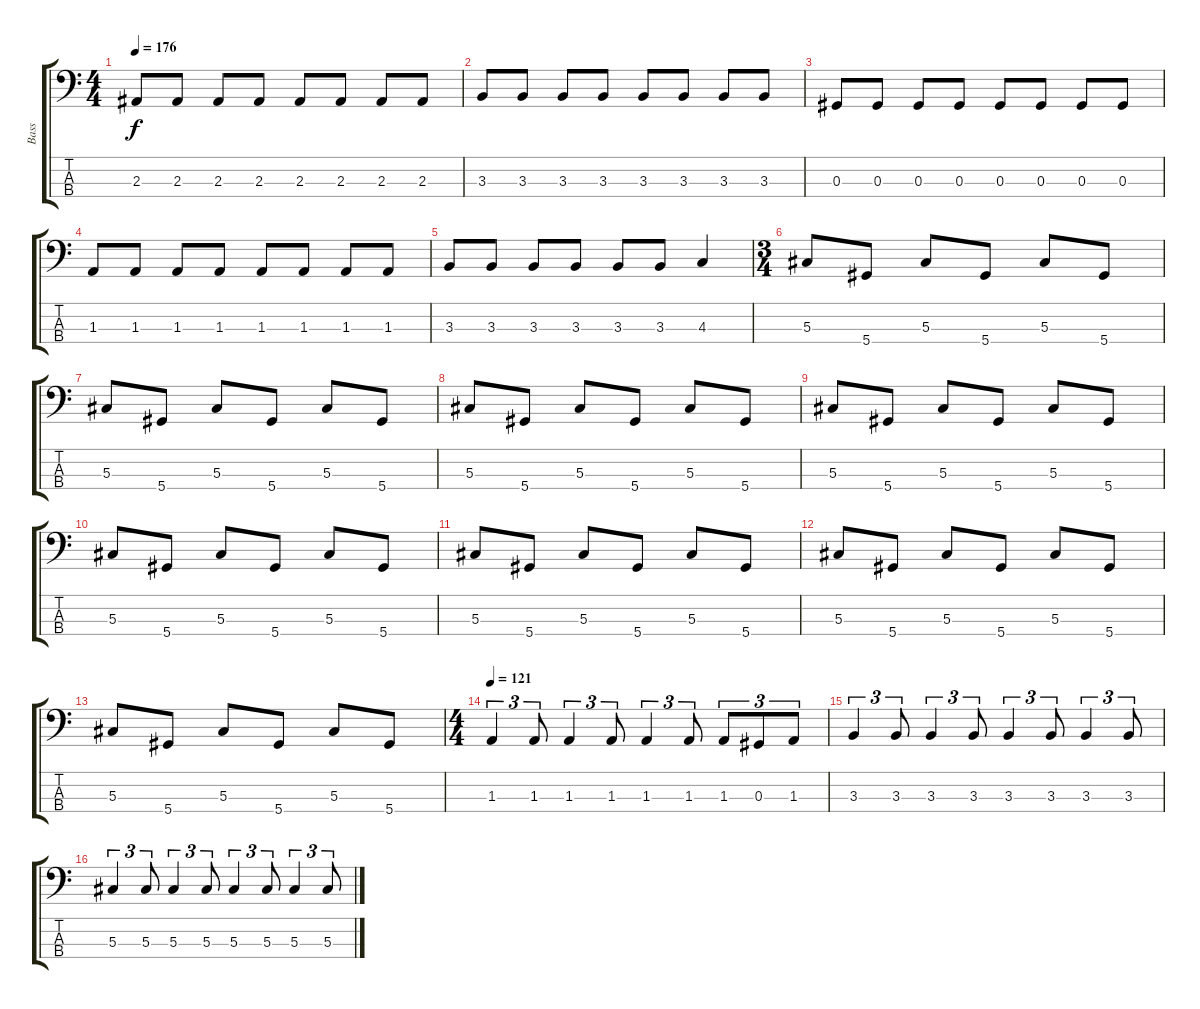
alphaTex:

\track ("Bass" "Bass") {instrument electricbassfinger}
\staff {score tabs}
\tuning (Gb2 Db2 Ab1 Eb1) {hide}
\ts (4 4)
\tempo 176
\clef f4
\ks c
2.3.8{dy f} 2.3.8 2.3.8 2.3.8 2.3.8 2.3.8 2.3.8 2.3.8 |
3.3.8 3.3.8 3.3.8 3.3.8 3.3.8 3.3.8 3.3.8 3.3.8 |
0.3.8 0.3.8 0.3.8 0.3.8 0.3.8 0.3.8 0.3.8 0.3.8 |
1.3.8 1.3.8 1.3.8 1.3.8 1.3.8 1.3.8 1.3.8 1.3.8 |
3.3.8 3.3.8 3.3.8 3.3.8 3.3.8 3.3.8 4.3.4 |
\ts (3 4)
5.3.8 5.4.8 5.3.8 5.4.8 5.3.8 5.4.8 |
5.3.8 5.4.8 5.3.8 5.4.8 5.3.8 5.4.8 |
5.3.8 5.4.8 5.3.8 5.4.8 5.3.8 5.4.8 |
5.3.8 5.4.8 5.3.8 5.4.8 5.3.8 5.4.8 |
5.3.8 5.4.8 5.3.8 5.4.8 5.3.8 5.4.8 |
5.3.8 5.4.8 5.3.8 5.4.8 5.3.8 5.4.8 |
5.3.8 5.4.8 5.3.8 5.4.8 5.3.8 5.4.8 |
5.3.8 5.4.8 5.3.8 5.4.8 5.3.8 5.4.8 |
\ts (4 4)
\tempo 121
1.3.4{tu (3 2)} 1.3.8{tu (3 2)} 1.3.4{tu (3 2)} 1.3.8{tu (3 2)} 1.3.4{tu (3 2)} 1.3.8{tu (3 2)} 1.3.8{tu (3 2)} 0.3.8{tu (3 2)} 1.3.8{tu (3 2)} |
3.3.4{tu (3 2)} 3.3.8{tu (3 2)} 3.3.4{tu (3 2)} 3.3.8{tu (3 2)} 3.3.4{tu (3 2)} 3.3.8{tu (3 2)} 3.3.4{tu (3 2)} 3.3.8{tu (3 2)} |
5.3.4{tu (3 2)} 5.3.8{tu (3 2)} 5.3.4{tu (3 2)} 5.3.8{tu (3 2)} 5.3.4{tu (3 2)} 5.3.8{tu (3 2)} 5.3.4{tu (3 2)} 5.3.8{tu (3 2)}
